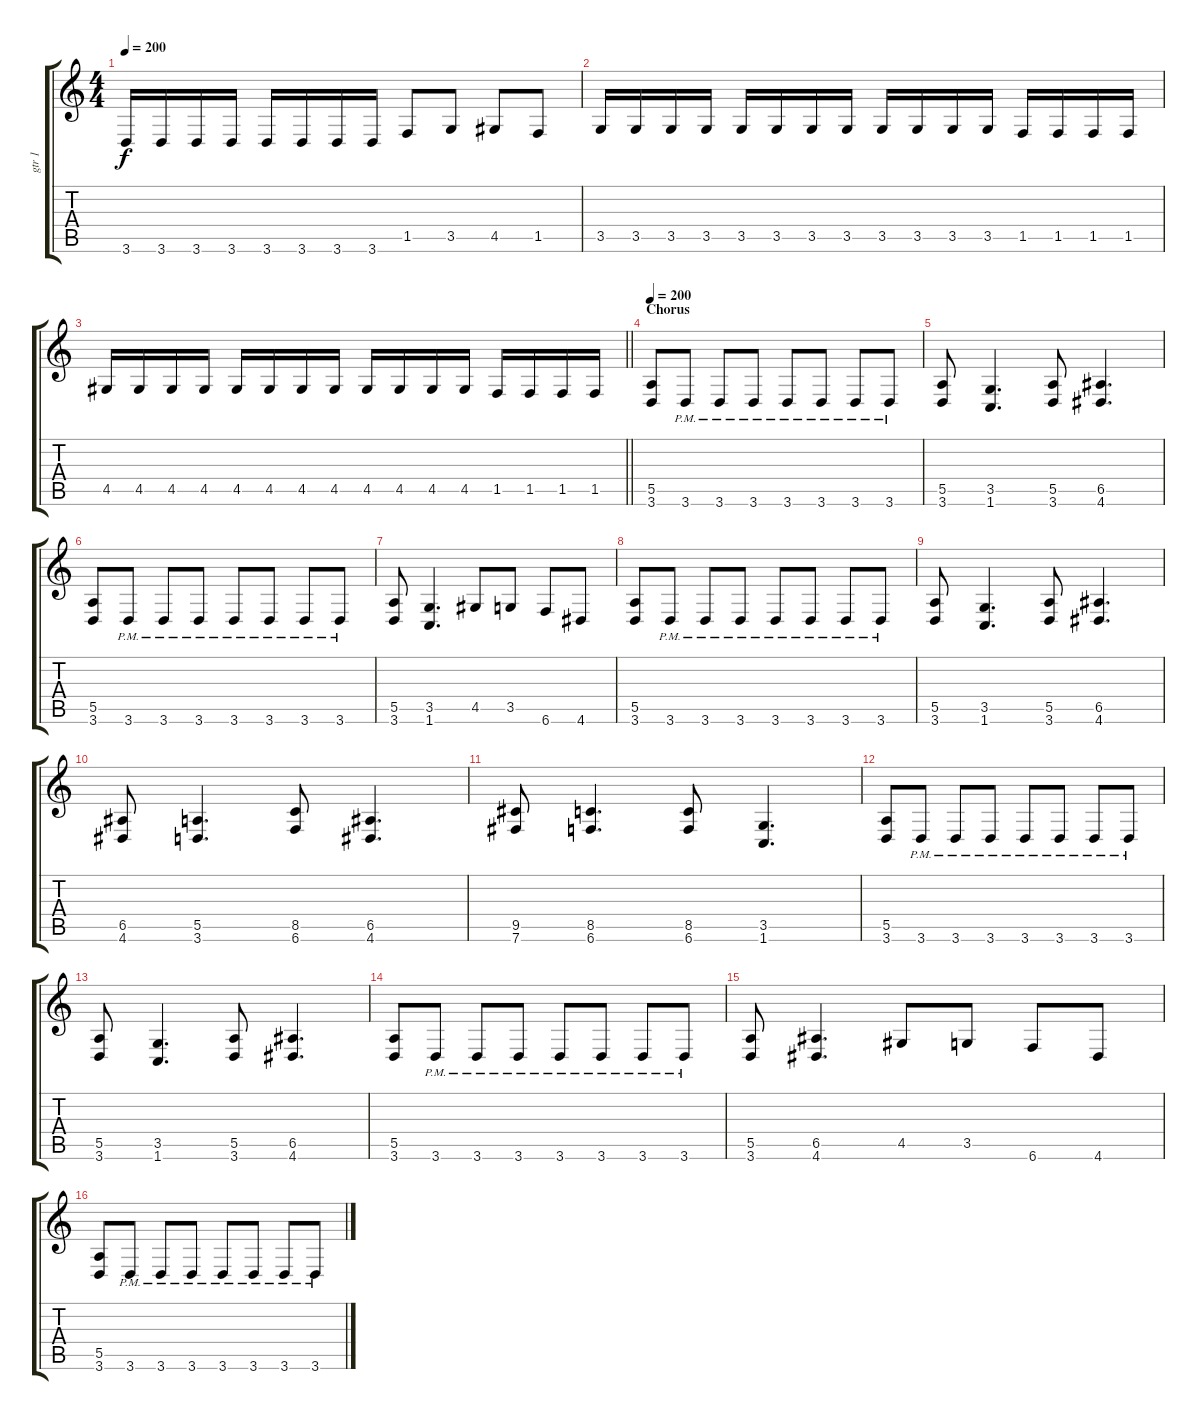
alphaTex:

\track ("gtr 1" "gtr 1") {instrument overdrivenguitar}
\staff {score tabs}
\tuning (B3 Gb3 D3 A2 E2 B1) {hide}
\ts (4 4)
\tempo 200
\clef g2
\ks c
3.6.16{dy f} 3.6.16 3.6.16 3.6.16 3.6.16 3.6.16 3.6.16 3.6.16 1.5.8 3.5.8 4.5.8 1.5.8 |
3.5.16 3.5.16 3.5.16 3.5.16 3.5.16 3.5.16 3.5.16 3.5.16 3.5.16 3.5.16 3.5.16 3.5.16 1.5.16 1.5.16 1.5.16 1.5.16 |
\barLineRight lightlight
4.5.16 4.5.16 4.5.16 4.5.16 4.5.16 4.5.16 4.5.16 4.5.16 4.5.16 4.5.16 4.5.16 4.5.16 1.5.16 1.5.16 1.5.16 1.5.16 |
\section ("" "Chorus")
\tempo 200
(5.5 3.6).8 3.6{pm}.8 3.6{pm}.8 3.6{pm}.8 3.6{pm}.8 3.6{pm}.8 3.6{pm}.8 3.6{pm}.8 |
(5.5 3.6).8 (3.5 1.6).4{d} (5.5 3.6).8 (6.5 4.6).4{d} |
(5.5 3.6).8 3.6{pm}.8 3.6{pm}.8 3.6{pm}.8 3.6{pm}.8 3.6{pm}.8 3.6{pm}.8 3.6{pm}.8 |
(5.5 3.6).8 (3.5 1.6).4{d} 4.5.8 3.5.8 6.6.8 4.6.8 |
(5.5 3.6).8 3.6{pm}.8 3.6{pm}.8 3.6{pm}.8 3.6{pm}.8 3.6{pm}.8 3.6{pm}.8 3.6{pm}.8 |
(5.5 3.6).8 (3.5 1.6).4{d} (5.5 3.6).8 (6.5 4.6).4{d} |
(6.5 4.6).8 (5.5 3.6).4{d} (8.5 6.6).8 (6.5 4.6).4{d} |
(9.5 7.6).8 (8.5 6.6).4{d} (8.5 6.6).8 (3.5 1.6).4{d} |
(5.5 3.6).8 3.6{pm}.8 3.6{pm}.8 3.6{pm}.8 3.6{pm}.8 3.6{pm}.8 3.6{pm}.8 3.6{pm}.8 |
(5.5 3.6).8 (3.5 1.6).4{d} (5.5 3.6).8 (6.5 4.6).4{d} |
(5.5 3.6).8 3.6{pm}.8 3.6{pm}.8 3.6{pm}.8 3.6{pm}.8 3.6{pm}.8 3.6{pm}.8 3.6{pm}.8 |
(5.5 3.6).8 (6.5 4.6).4{d} 4.5.8 3.5.8 6.6.8 4.6.8 |
(5.5 3.6).8 3.6{pm}.8 3.6{pm}.8 3.6{pm}.8 3.6{pm}.8 3.6{pm}.8 3.6{pm}.8 3.6{pm}.8
